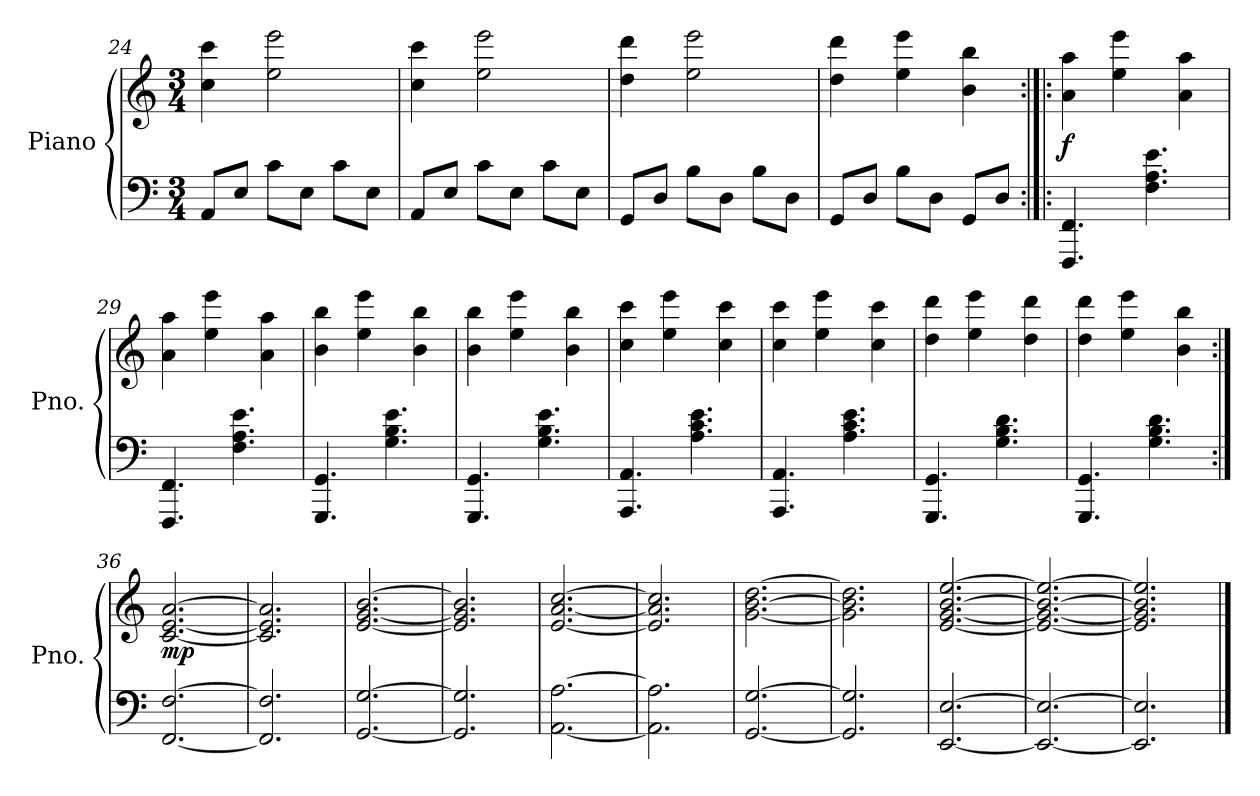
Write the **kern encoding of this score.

**kern	**kern	**dynam
*part1	*part1	*part1
*staff2	*staff1	*staff1/2
*I"Piano	*	*
*I'Pno.	*	*
*clefF4	*clefG2	*
*k[]	*k[]	*
*M3/4	*M3/4	*
=24	=24	=24
8AA/L	4cc\ 4ccc\	.
8E/J	.	.
8c\L	2ee\ 2eee\	.
8E\J	.	.
8c\L	.	.
8E\J	.	.
!!LO:LB:g=z
=25	=25	=25
8AA/L	4cc\ 4ccc\	.
8E/J	.	.
8c\L	2ee\ 2eee\	.
8E\J	.	.
8c\L	.	.
8E\J	.	.
=26	=26	=26
8GG/L	4dd\ 4ddd\	.
8D/J	.	.
8B\L	2ee\ 2eee\	.
8D\J	.	.
8B\L	.	.
8D\J	.	.
=27	=27	=27
8GG/L	4dd\ 4ddd\	.
8D/J	.	.
8B\L	4ee\ 4eee\	.
8D\J	.	.
8GG/L	4b\ 4bb\	.
8D/J	.	.
=28:|!|:	=28:|!|:	=28:|!|:
!	!	!LO:DY:b
4.FFF/ 4.FF/	4a\ 4aa\	f
.	4ee\ 4eee\	.
4.F\ 4.A\ 4.e\	.	.
.	4a\ 4aa\	.
=29	=29	=29
4.FFF/ 4.FF/	4a\ 4aa\	.
.	4ee\ 4eee\	.
4.F\ 4.A\ 4.e\	.	.
.	4a\ 4aa\	.
!!LO:LB:g=z
=30	=30	=30
4.GGG/ 4.GG/	4b\ 4bb\	.
.	4ee\ 4eee\	.
4.G\ 4.B\ 4.e\	.	.
.	4b\ 4bb\	.
=31	=31	=31
4.GGG/ 4.GG/	4b\ 4bb\	.
.	4ee\ 4eee\	.
4.G\ 4.B\ 4.e\	.	.
.	4b\ 4bb\	.
=32	=32	=32
4.AAA/ 4.AA/	4cc\ 4ccc\	.
.	4ee\ 4eee\	.
4.A\ 4.c\ 4.e\	.	.
.	4cc\ 4ccc\	.
=33	=33	=33
4.AAA/ 4.AA/	4cc\ 4ccc\	.
.	4ee\ 4eee\	.
4.A\ 4.c\ 4.e\	.	.
.	4cc\ 4ccc\	.
=34	=34	=34
4.GGG/ 4.GG/	4dd\ 4ddd\	.
.	4ee\ 4eee\	.
4.G\ 4.B\ 4.d\	.	.
.	4dd\ 4ddd\	.
=35	=35	=35
4.GGG/ 4.GG/	4dd\ 4ddd\	.
.	4ee\ 4eee\	.
4.G\ 4.B\ 4.d\	.	.
.	4b\ 4bb\	.
=36:|!	=36:|!	=36:|!
!	!	!LO:DY:b
[2.FF/ [2.F/	[2.c/ [2.e/ [2.a/	mp
!!LO:LB:g=z
=37	=37	=37
2.FF/] 2.F/]	2.c/] 2.e/] 2.a/]	.
=38	=38	=38
[2.GG/ [2.G/	[2.e/ [2.g/ [2.b/	.
=39	=39	=39
2.GG/] 2.G/]	2.e/] 2.g/] 2.b/]	.
=40	=40	=40
[2.AA\ [2.A\	[2.e/ [2.a/ [2.cc/	.
=41	=41	=41
2.AA\] 2.A\]	2.e/] 2.a/] 2.cc/]	.
=42	=42	=42
[2.GG/ [2.G/	[2.g\ [2.b\ [2.dd\	.
=43	=43	=43
2.GG/] 2.G/]	2.g\] 2.b\] 2.dd\]	.
=44	=44	=44
[2.EE/ [2.E/	[2.e/ [2.g/ [2.b/ [2.ee/	.
=45	=45	=45
2.EE/_ 2.E/_	2.e/_ 2.g/_ 2.b/_ 2.ee/_	.
=46	=46	=46
2.EE/] 2.E/]	2.e/] 2.g/] 2.b/] 2.ee/]	.
==	==	==
*-	*-	*-
